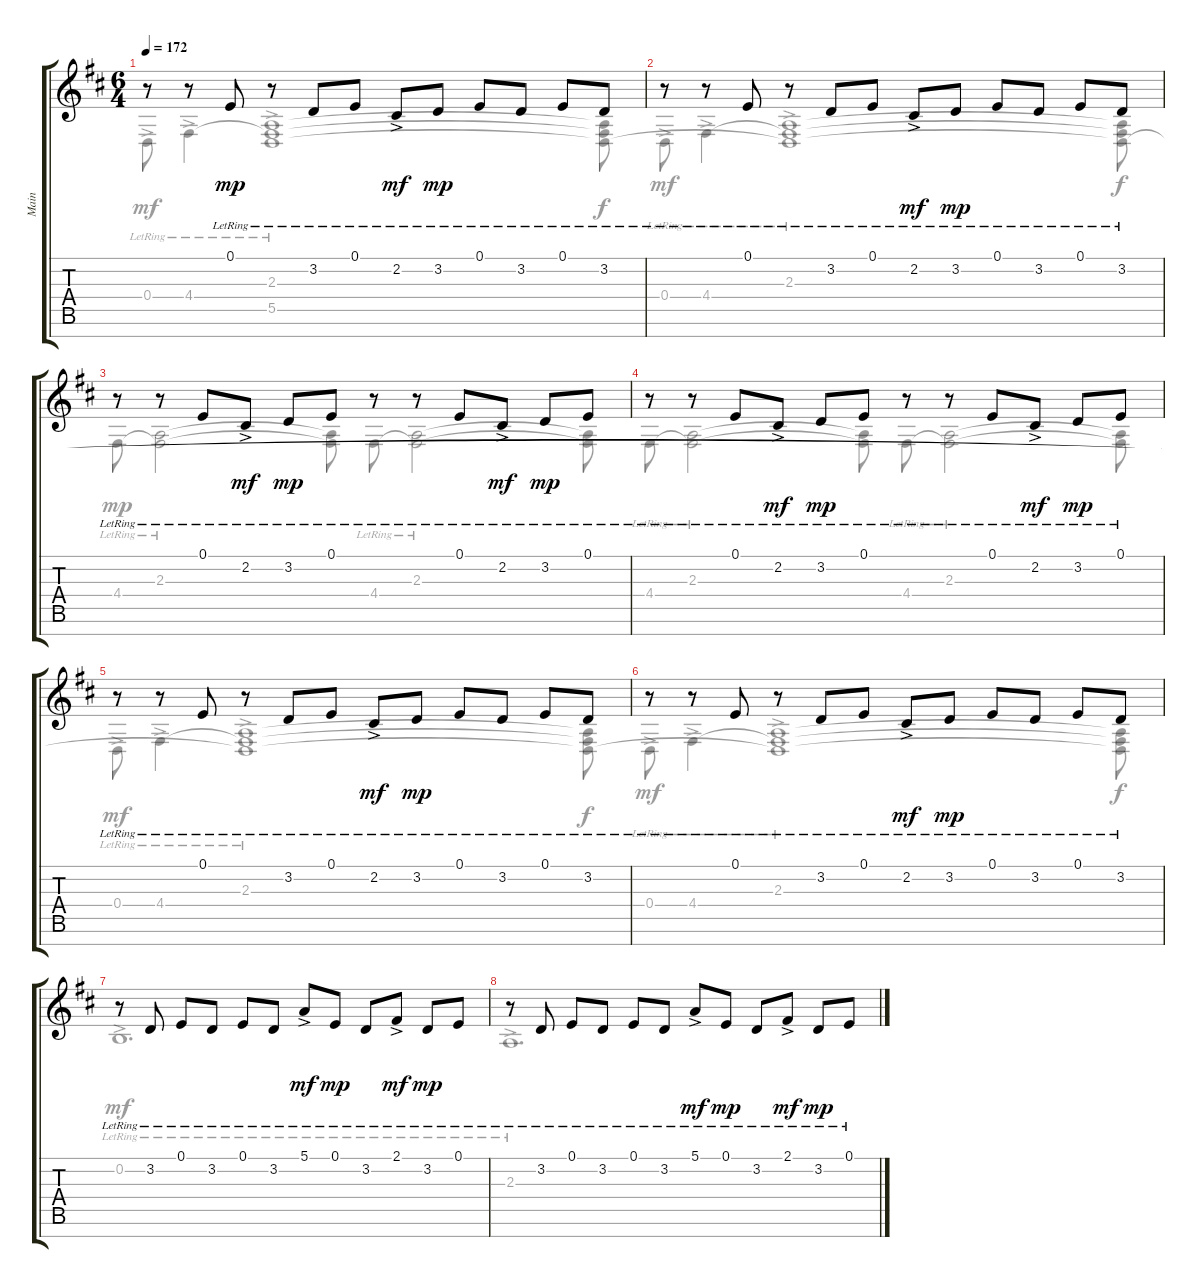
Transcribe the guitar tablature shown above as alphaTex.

\track ("Main" "Main") {instrument acousticgrandpiano}
\staff {score tabs}
\tuning (E4 B3 G3 D3 A2 E2 B1) {hide}
\voice
\ts (6 4)
\tempo 172
\clef g2
\ks d
r.8{dy mp} r.8 0.1{lr}.8 r.8 3.2{lr}.8 0.1{lr}.8 2.2{ac lr}.8{dy mf} 3.2{lr}.8{dy mp} 0.1{lr}.8 3.2{lr}.8 0.1{lr}.8 3.2{lr}.8 |
r.8 r.8 0.1{lr}.8 r.8 3.2{lr}.8 0.1{lr}.8 2.2{ac lr}.8{dy mf} 3.2{lr}.8{dy mp} 0.1{lr}.8 3.2{lr}.8 0.1{lr}.8 3.2{lr}.8 |
r.8 r.8 0.1{lr}.8 2.2{ac lr}.8{dy mf} 3.2{lr}.8{dy mp} 0.1{lr}.8 r.8 r.8 0.1{lr}.8 2.2{ac lr}.8{dy mf} 3.2{lr}.8{dy mp} 0.1{lr}.8 |
r.8 r.8 0.1{lr}.8 2.2{ac lr}.8{dy mf} 3.2{lr}.8{dy mp} 0.1{lr}.8 r.8 r.8 0.1{lr}.8 2.2{ac lr}.8{dy mf} 3.2{lr}.8{dy mp} 0.1{lr}.8 |
r.8 r.8 0.1{lr}.8 r.8 3.2{lr}.8 0.1{lr}.8 2.2{ac lr}.8{dy mf} 3.2{lr}.8{dy mp} 0.1{lr}.8 3.2{lr}.8 0.1{lr}.8 3.2{lr}.8 |
r.8 r.8 0.1{lr}.8 r.8 3.2{lr}.8 0.1{lr}.8 2.2{ac lr}.8{dy mf} 3.2{lr}.8{dy mp} 0.1{lr}.8 3.2{lr}.8 0.1{lr}.8 3.2{lr}.8 |
r.8 3.2{lr}.8 0.1{lr}.8 3.2{lr}.8 0.1{lr}.8 3.2{lr}.8 5.1{ac lr}.8{dy mf} 0.1{lr}.8{dy mp} 3.2{lr}.8 2.1{ac lr}.8{dy mf} 3.2{lr}.8{dy mp} 0.1{lr}.8 |
r.8 3.2{lr}.8 0.1{lr}.8 3.2{lr}.8 0.1{lr}.8 3.2{lr}.8 5.1{ac lr}.8{dy mf} 0.1{lr}.8{dy mp} 3.2{lr}.8 2.1{ac lr}.8{dy mf} 3.2{lr}.8{dy mp} 0.1{lr}.8
\voice
\clef g2
\ottava regular
\simile none
\ks d
0.4{ac lr}.8{dy mf} 4.4{ac lr}.4 (2.3{ac lr} 4.4{t} 5.5{t}).1 (2.3{t} 4.4{t} 5.5{t}).8{dy f} |
0.4{ac lr}.8{dy mf} 4.4{ac lr}.4 (2.3{ac lr} 4.4{t} 5.5{t}).1 (2.3{t} 4.4{t} 5.5{t}).8{dy f} |
4.4{lr}.8{dy mp} (2.3{lr} 4.4{t}).2 (2.3{t} 4.4{t}).8 4.4{lr}.8 (2.3{lr} 4.4{t}).2 (2.3{t} 4.4{t}).8 |
4.4{lr}.8 (2.3{lr} 4.4{t}).2 (2.3{t} 4.4{t}).8 4.4{lr}.8 (2.3{lr} 4.4{t}).2 (2.3{t} 4.4{t}).8 |
0.4{ac lr}.8{dy mf} 4.4{ac lr}.4 (2.3{ac lr} 4.4{t} 5.5{t}).1 (2.3{t} 4.4{t} 5.5{t}).8{dy f} |
0.4{ac lr}.8{dy mf} 4.4{ac lr}.4 (2.3{ac lr} 4.4{t} 5.5{t}).1 (2.3{t} 4.4{t} 5.5{t}).8{dy f} |
0.2{ac lr}.1{d dy mf} |
2.3{ac lr}.1{d}
